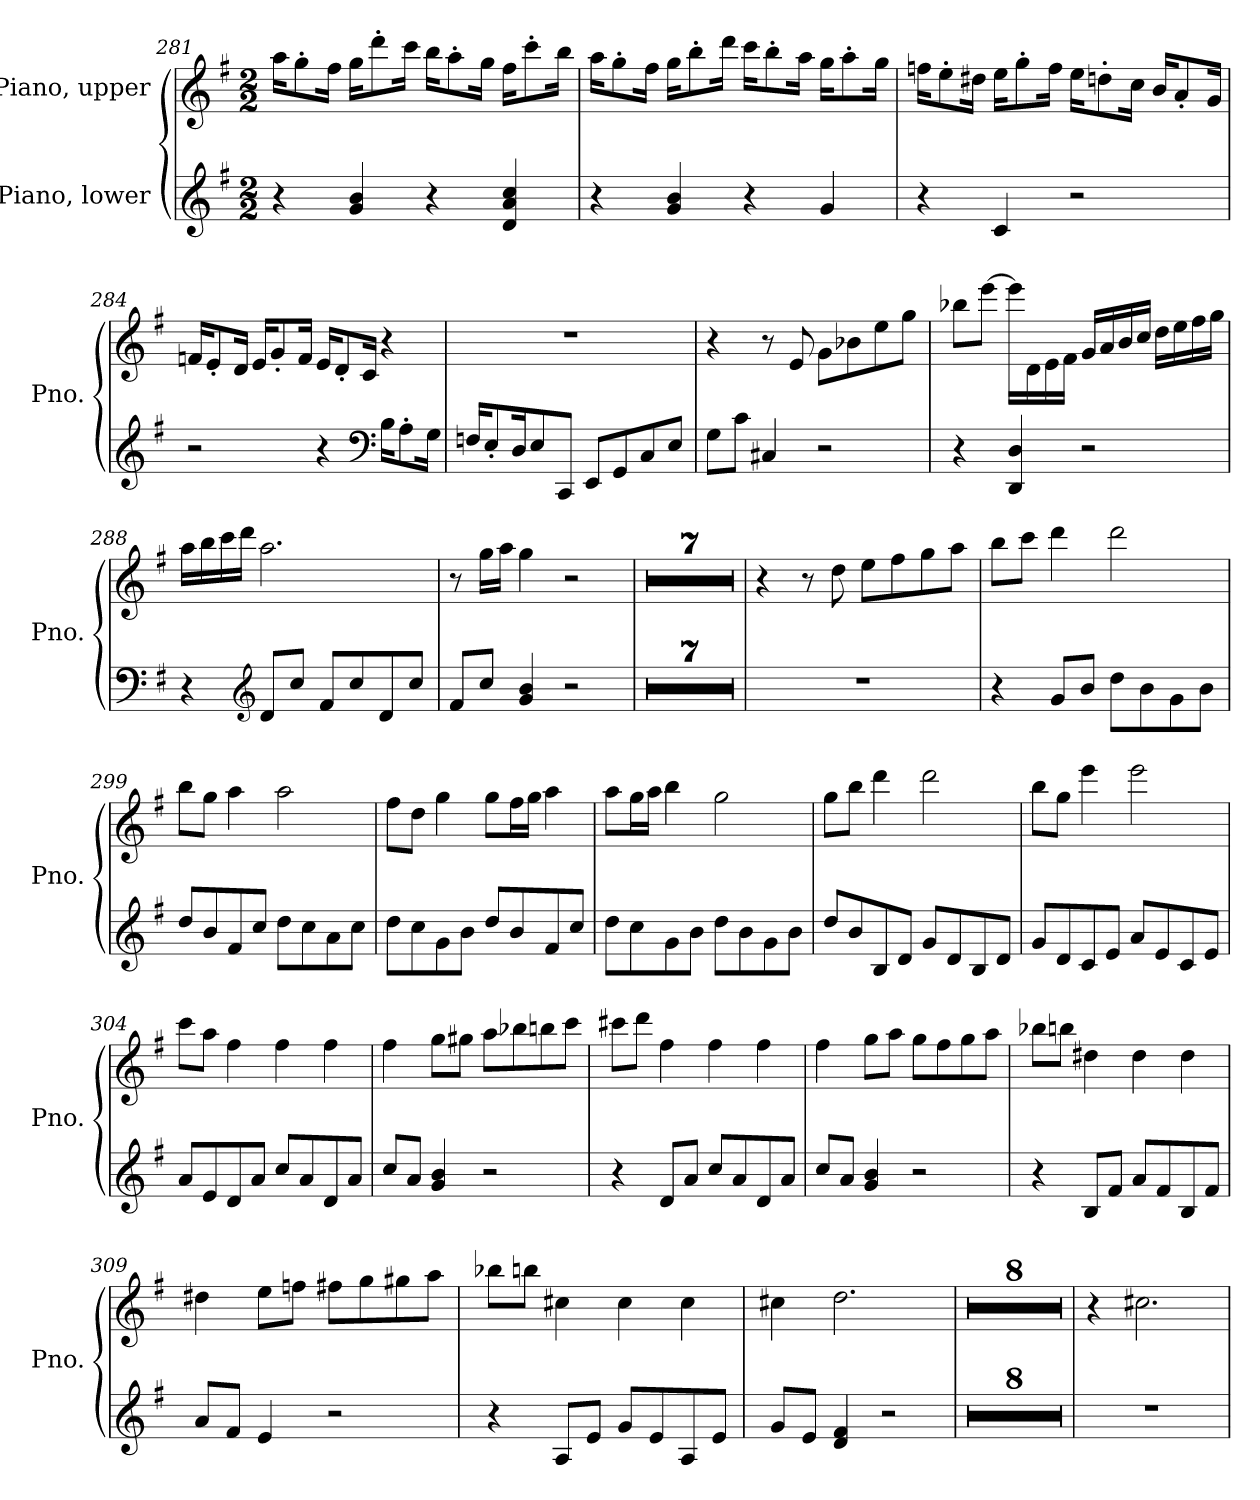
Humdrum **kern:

**kern	**kern
*part2	*part1
*staff2	*staff1
*I"Piano, lower	*I"Piano, upper
*I'Pno.	*I'Pno.
*clefG2	*clefG2
*k[f#]	*k[f#]
*M2/2	*M2/2
=281	=281
4r	16aa\KL
.	8gg'\
.	16ff#\Jk
4g/ 4b/	16gg\KL
.	8ddd'\
.	16ccc\Jk
4r	16bb\KL
.	8aa'\
.	16gg\Jk
4d/ 4a/ 4cc/	16ff#\KL
.	8ccc'\
.	16bb\Jk
!!LO:LB:g=z
=282	=282
4r	16aa\KL
.	8gg'\
.	16ff#\Jk
4g/ 4b/	16gg\KL
.	8bb'\
.	16ddd\Jk
4r	16ccc\KL
.	8bb'\
.	16aa\Jk
4g/	16gg\KL
.	8aa'\
.	16gg\Jk
=283	=283
4r	16ffn\KL
.	8ee'\
.	16dd#X\Jk
4c/	16ee\KL
.	8gg'\
.	16ff\Jk
2r	16ee\KL
.	8ddn'\
.	16cc\Jk
.	16b/KL
.	8a'/
.	16g/Jk
=284	=284
2r	16fn/KL
.	8e'/
.	16d/Jk
.	16e/KL
.	8g'/
.	16f/Jk
4r	16e/KL
.	8d'/
.	16c/Jk
*clefF4	*
16B\KL	4r
8A'\	.
16G\Jk	.
!!LO:PB:g=z
=285	=285
16Fn/KL	1r
8E'/	.
16D/K	.
8E/	.
8CC/J	.
8EE/L	.
8GG/	.
8C/	.
8E/J	.
=286	=286
8G\L	4r
8c\J	.
4C#X/	8r
.	8e/
2r	8g\L
.	8b-X\
.	8ee\
.	8gg\J
=287	=287
4r	8bb-X\L
.	[8eee\J
4DD/ 4D/	16eee\LL]
.	16d\
.	16e\
.	16f#\JJ
2r	16g/LL
.	16a/
.	16b/
.	16cc/JJ
.	16dd\LL
.	16ee\
.	16ff#\
.	16gg\JJ
!!LO:LB:g=z
=288	=288
4r	16aa\LL
.	16bb\
.	16ccc\
.	16ddd\JJ
*clefG2	*
8d/L	2.aa\
8cc/J	.
8f#/L	.
8cc/	.
8d/	.
8cc/J	.
=289	=289
8f#/L	8r
8cc/J	16gg\LL
.	16aa\JJ
4g/ 4b/	4gg\
2r	2r
=290	=290
1r	1r
=291	=291
1r	1r
=292	=292
1r	1r
=293	=293
1r	1r
=294	=294
1r	1r
=295	=295
1r	1r
=296	=296
1r	1r
=297	=297
1r	4r
.	8r
.	8dd\
.	8ee\L
.	8ff#\
.	8gg\
.	8aa\J
!!LO:LB:g=z
=298	=298
4r	8bb\L
.	8ccc\J
8g/L	4ddd\
8b/J	.
8dd\L	2ddd\
8b\	.
8g\	.
8b\J	.
=299	=299
8dd/L	8bb\L
8b/	8gg\J
8f#/	4aa\
8cc/J	.
8dd\L	2aa\
8cc\	.
8a\	.
8cc\J	.
=300	=300
8dd\L	8ff#\L
8cc\	8dd\J
8g\	4gg\
8b\J	.
8dd/L	8gg\L
8b/	16ff#\L
.	16gg\JJ
8f#/	4aa\
8cc/J	.
=301	=301
8dd\L	8aa\L
8cc\	16gg\L
.	16aa\JJ
8g\	4bb\
8b\J	.
8dd\L	2gg\
8b\	.
8g\	.
8b\J	.
!!LO:LB:g=z
=302	=302
8dd/L	8gg\L
8b/	8bb\J
8B/	4ddd\
8d/J	.
8g/L	2ddd\
8d/	.
8B/	.
8d/J	.
=303	=303
8g/L	8bb\L
8d/	8gg\J
8c/	4eee\
8e/J	.
8a/L	2eee\
8e/	.
8c/	.
8e/J	.
=304	=304
8a/L	8ccc\L
8e/	8aa\J
8d/	4ff#\
8a/J	.
8cc/L	4ff#\
8a/	.
8d/	4ff#\
8a/J	.
=305	=305
8cc/L	4ff#\
8a/J	.
4g/ 4b/	8gg\L
.	8gg#X\J
2r	8aa\L
.	8bb-X\
.	8bbn\
.	8ccc\J
!!LO:LB:g=z
=306	=306
4r	8ccc#X\L
.	8ddd\J
8d/L	4ff#\
8a/J	.
8cc/L	4ff#\
8a/	.
8d/	4ff#\
8a/J	.
=307	=307
8cc/L	4ff#\
8a/J	.
4g/ 4b/	8gg\L
.	8aa\J
2r	8gg\L
.	8ff#\
.	8gg\
.	8aa\J
=308	=308
4r	8bb-X\L
.	8bbn\J
8B/L	4dd#X\
8f#/J	.
8a/L	4dd#\
8f#/	.
8B/	4dd#\
8f#/J	.
=309	=309
8a/L	4dd#X\
8f#/J	.
4e/	8ee\L
.	8ffn\J
2r	8ff#X\L
.	8gg\
.	8gg#X\
.	8aa\J
!!LO:LB:g=z
=310	=310
4r	8bb-X\L
.	8bbn\J
8A/L	4cc#X\
8e/J	.
8g/L	4cc#\
8e/	.
8A/	4cc#\
8e/J	.
=311	=311
8g/L	4cc#X\
8e/J	.
4d/ 4f#/	2.dd\
2r	.
=312	=312
1r	1r
=313	=313
1r	1r
=314	=314
1r	1r
=315	=315
1r	1r
=316	=316
1r	1r
=317	=317
1r	1r
=318	=318
1r	1r
=319	=319
1r	1r
=320	=320
1r	4r
.	2.cc#X\
=	=
*-	*-
